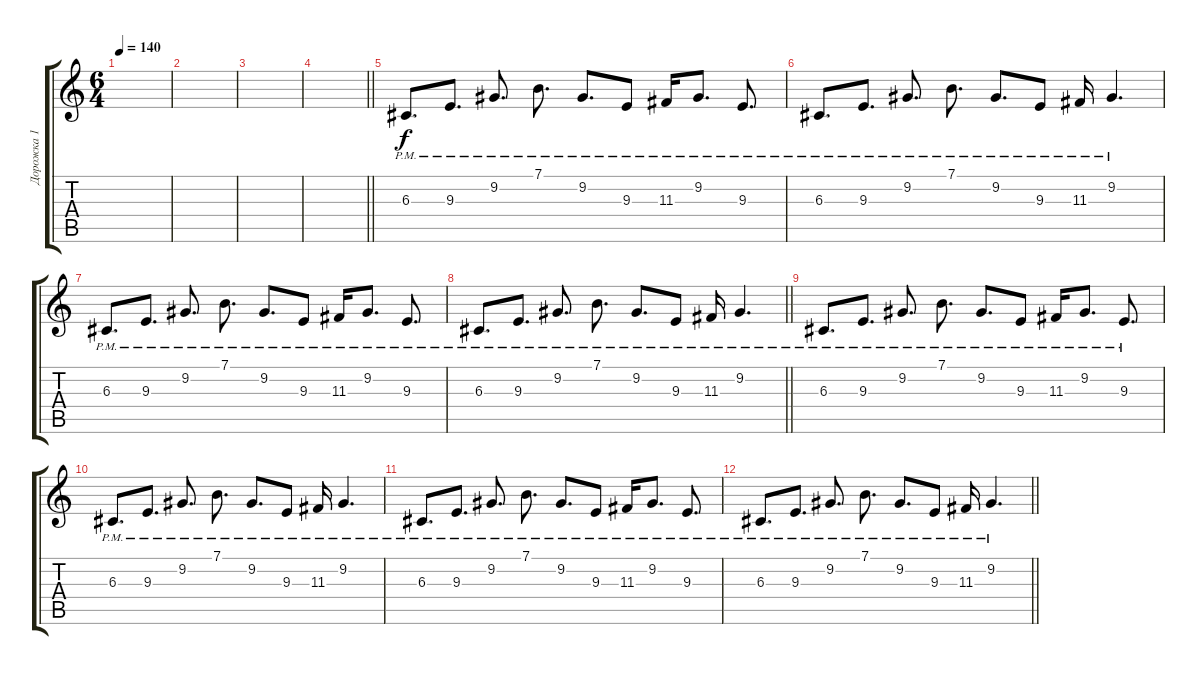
\track ("Дорожка 1" "Дорожка 1") {instrument oboe}
\staff {score tabs}
\tuning (E4 B3 G3 D3 A2 D2) {hide}
\ts (6 4)
\tempo 140
\clef g2
\ks c
|
|
|
\barLineRight lightlight
|
6.3{pm}.8{d} 9.3{pm}.8{d} 9.2{pm}.8{d} 7.1{pm}.8{d} 9.2{pm}.8{d} 9.3{pm}.8 11.3{pm}.16 9.2{pm}.8{d} 9.3{pm}.8{d} |
6.3{pm}.8{d} 9.3{pm}.8{d} 9.2{pm}.8{d} 7.1{pm}.8{d} 9.2{pm}.8{d} 9.3{pm}.8 11.3{pm}.16 9.2{pm}.4{d} |
6.3{pm}.8{d} 9.3{pm}.8{d} 9.2{pm}.8{d} 7.1{pm}.8{d} 9.2{pm}.8{d} 9.3{pm}.8 11.3{pm}.16 9.2{pm}.8{d} 9.3{pm}.8{d} |
\barLineRight lightlight
6.3{pm}.8{d} 9.3{pm}.8{d} 9.2{pm}.8{d} 7.1{pm}.8{d} 9.2{pm}.8{d} 9.3{pm}.8 11.3{pm}.16 9.2{pm}.4{d} |
6.3{pm}.8{d} 9.3{pm}.8{d} 9.2{pm}.8{d} 7.1{pm}.8{d} 9.2{pm}.8{d} 9.3{pm}.8 11.3{pm}.16 9.2{pm}.8{d} 9.3{pm}.8{d} |
6.3{pm}.8{d} 9.3{pm}.8{d} 9.2{pm}.8{d} 7.1{pm}.8{d} 9.2{pm}.8{d} 9.3{pm}.8 11.3{pm}.16 9.2{pm}.4{d} |
6.3{pm}.8{d} 9.3{pm}.8{d} 9.2{pm}.8{d} 7.1{pm}.8{d} 9.2{pm}.8{d} 9.3{pm}.8 11.3{pm}.16 9.2{pm}.8{d} 9.3{pm}.8{d} |
\barLineRight lightlight
6.3{pm}.8{d} 9.3{pm}.8{d} 9.2{pm}.8{d} 7.1{pm}.8{d} 9.2{pm}.8{d} 9.3{pm}.8 11.3{pm}.16 9.2{pm}.4{d}
